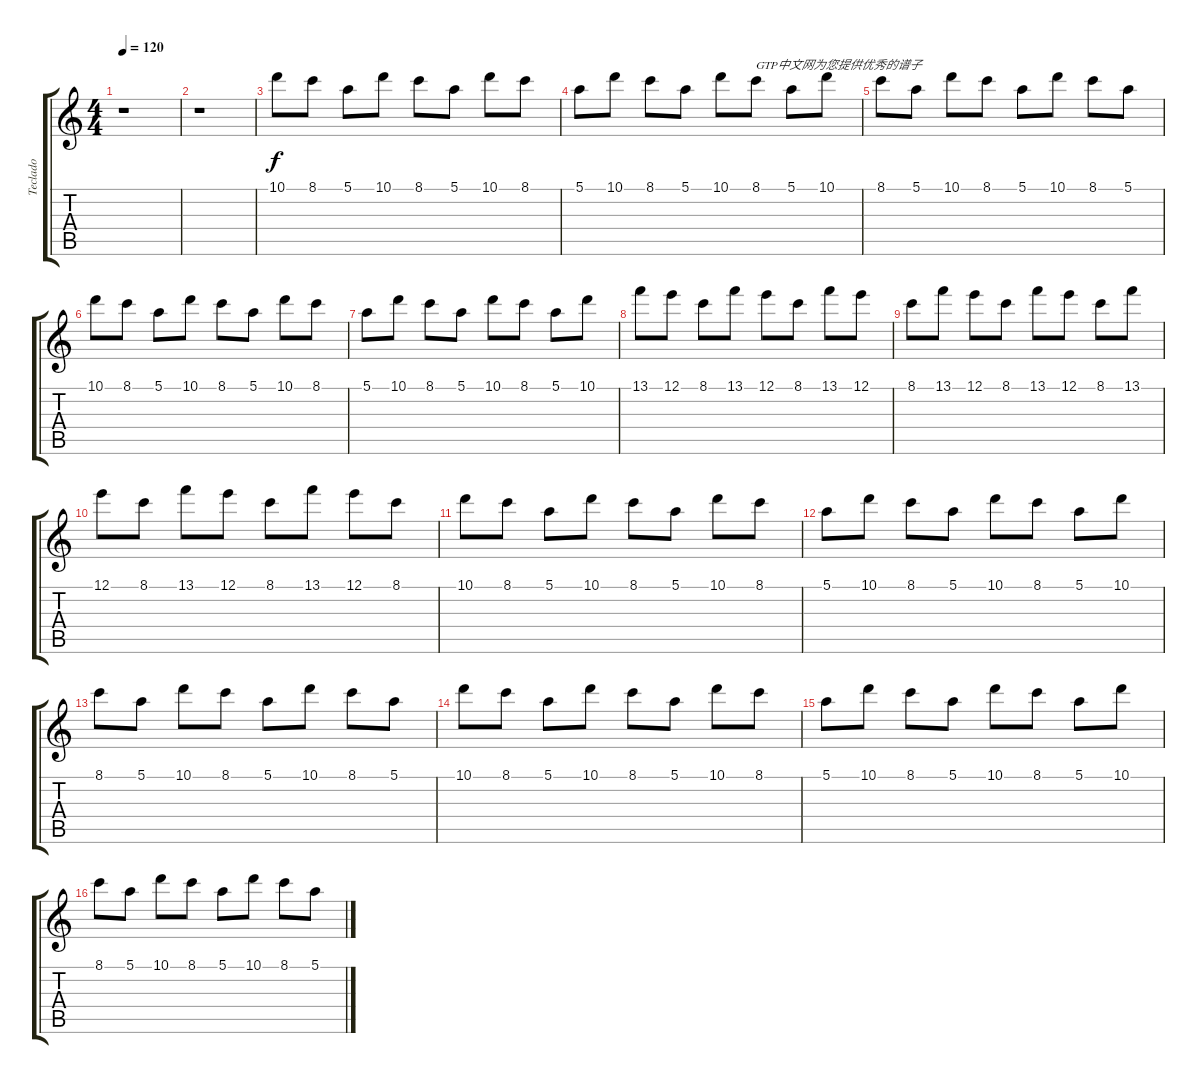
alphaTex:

\track ("Teclado" "Teclado") {instrument fretlessbass}
\staff {score tabs}
\tuning (E4 B3 G3 D3 A2 E2) {hide}
\ts (4 4)
\tempo 120
\clef g2
\ks c
r.1{dy f instrument fretlessbass} |
r.1 |
10.1.8 8.1.8 5.1.8 10.1.8 8.1.8 5.1.8 10.1.8 8.1.8 |
5.1.8 10.1.8 8.1.8 5.1.8 10.1.8 8.1.8{txt "GTP中文网为您提供优秀的谱子"} 5.1.8 10.1.8 |
8.1.8 5.1.8 10.1.8 8.1.8 5.1.8 10.1.8 8.1.8 5.1.8 |
10.1.8 8.1.8 5.1.8 10.1.8 8.1.8 5.1.8 10.1.8 8.1.8 |
5.1.8 10.1.8 8.1.8 5.1.8 10.1.8 8.1.8 5.1.8 10.1.8 |
13.1.8 12.1.8 8.1.8 13.1.8 12.1.8 8.1.8 13.1.8 12.1.8 |
8.1.8 13.1.8 12.1.8 8.1.8 13.1.8 12.1.8 8.1.8 13.1.8 |
12.1.8 8.1.8 13.1.8 12.1.8 8.1.8 13.1.8 12.1.8 8.1.8 |
10.1.8 8.1.8 5.1.8 10.1.8 8.1.8 5.1.8 10.1.8 8.1.8 |
5.1.8 10.1.8 8.1.8 5.1.8 10.1.8 8.1.8 5.1.8 10.1.8 |
8.1.8 5.1.8 10.1.8 8.1.8 5.1.8 10.1.8 8.1.8 5.1.8 |
10.1.8 8.1.8 5.1.8 10.1.8 8.1.8 5.1.8 10.1.8 8.1.8 |
5.1.8 10.1.8 8.1.8 5.1.8 10.1.8 8.1.8 5.1.8 10.1.8 |
8.1.8 5.1.8 10.1.8 8.1.8 5.1.8 10.1.8 8.1.8 5.1.8
